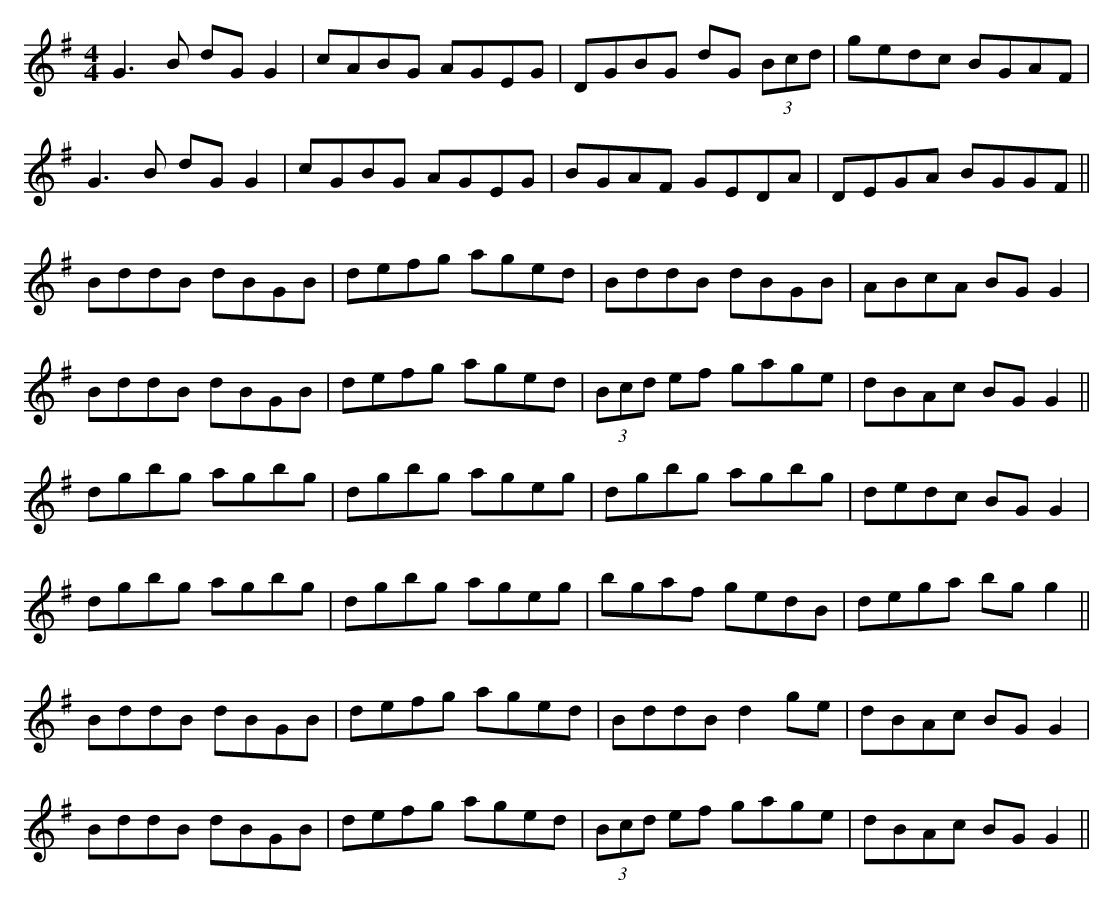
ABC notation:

X:1
M:4/4
K:G
G3B dG G2|cABG AGEG|DGBG dG (3Bcd|gedc BGAF|
G3B dG G2|cGBG AGEG|BGAF GEDA|DEGA BGGF||
BddB dBGB|defg aged|BddB dBGB|ABcA BG G2|
BddB dBGB|defg aged|(3Bcd ef gage|dBAc BG G2||
dgbg agbg|dgbg ageg|dgbg agbg|dedc BG G2|
dgbg agbg|dgbg ageg|bgaf gedB|dega bg g2||
BddB dBGB|defg aged|BddB d2ge|dBAc BG G2|
BddB dBGB|defg aged|(3Bcd ef gage|dBAc BG G2||
